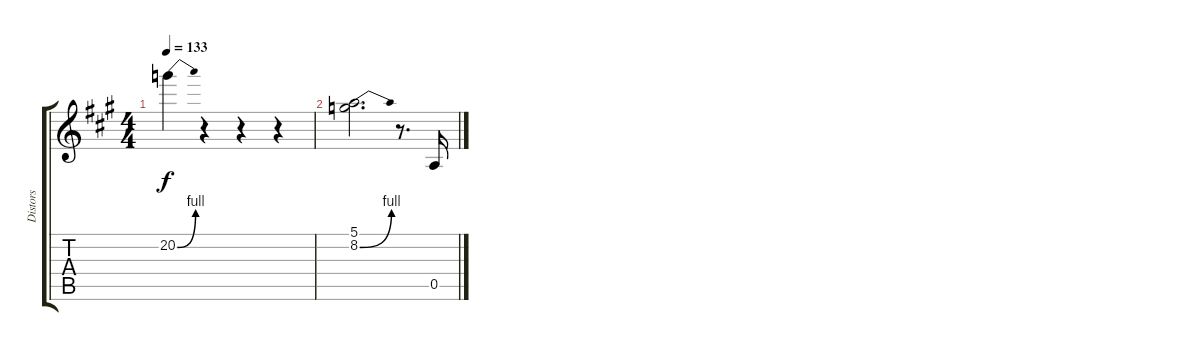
\track ("Distors" "Distors") {instrument distortionguitar}
\staff {score tabs}
\tuning (E4 B3 G3 D3 A2 E2) {hide}
\ts (4 4)
\tempo 133
\clef g2
\ks a
20.2{be (bend 0 0 60 4)}.4{dy f} r.4 r.4 r.4 |
(5.1 8.2{be (bend 0 0 60 4)}).2{d} r.8{d} 0.5.16
